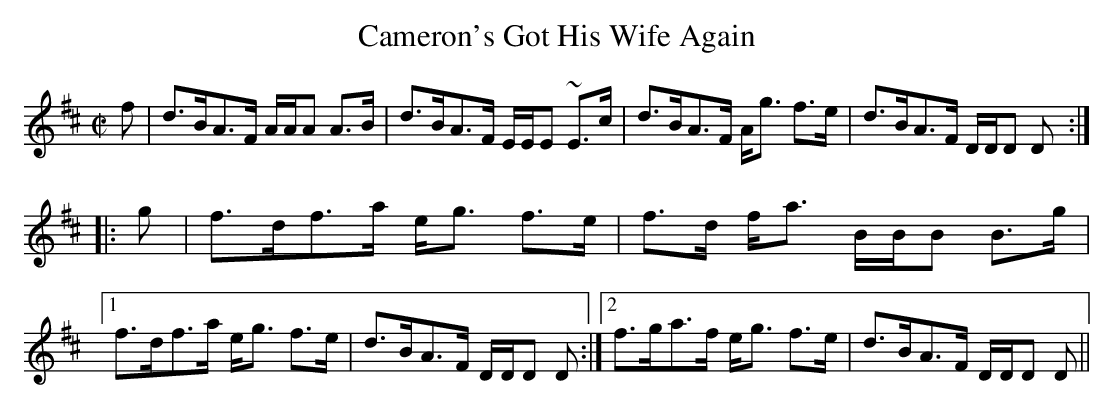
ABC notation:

X:1
T:Cameron's Got His Wife Again
M:C|
L:1/8
K:D
f | d>BA>F A/A/A A>B | d>BA>F E/E/E ~E>c | d>BA>F A<g f>e |d>BA>F D/D/D D :|
|: g | f>df>a e<g f>e | f>d f<a B/B/B B>g |1 f>df>a e<g f>e | d>BA>F D/D/D D :|2 f>ga>f e<g f>e | d>BA>F D/D/D D ||
